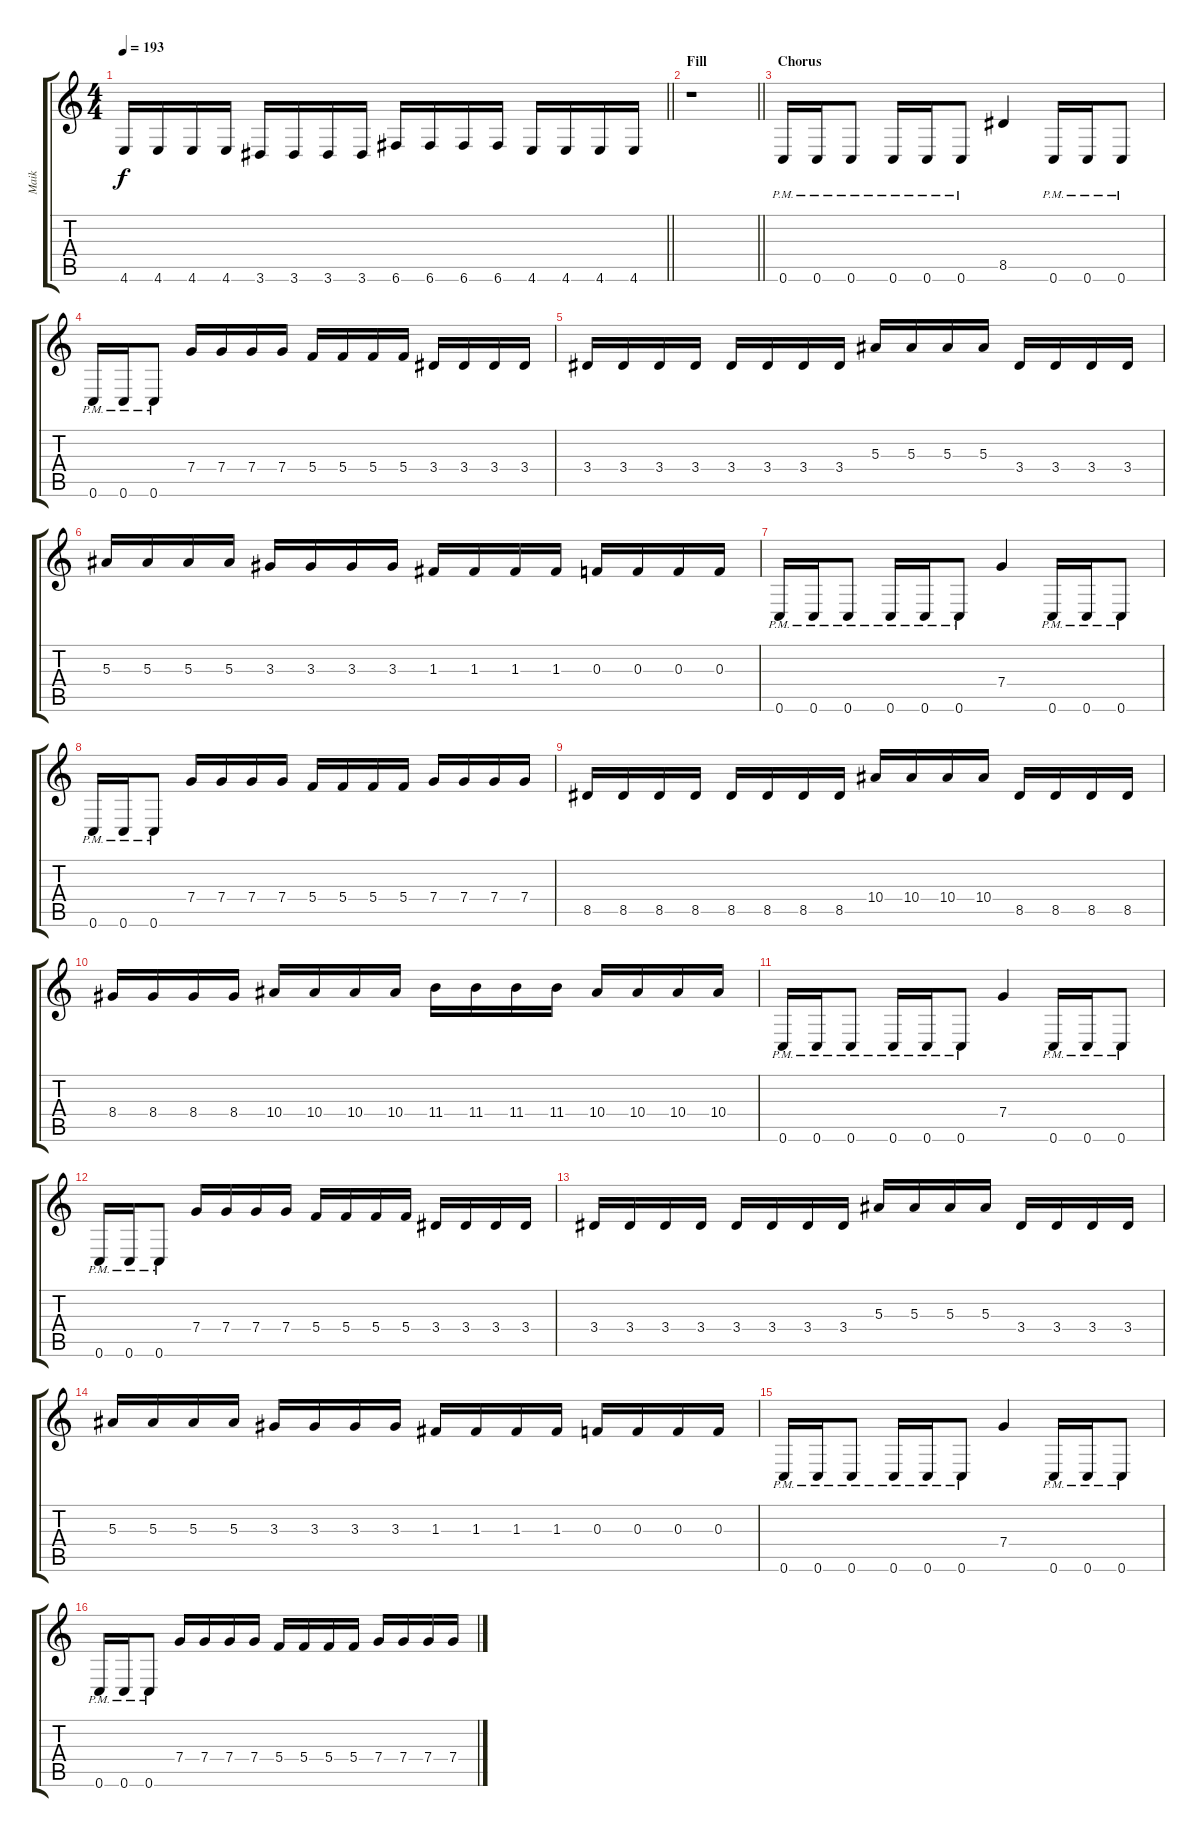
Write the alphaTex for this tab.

\track ("Maik" "Maik") {instrument distortionguitar}
\staff {score tabs}
\tuning (D4 A3 F3 C3 G2 C2) {hide}
\ts (4 4)
\tempo 193
\clef g2
\barLineRight lightlight
\ks c
4.6.16{dy f} 4.6.16 4.6.16 4.6.16 3.6.16 3.6.16 3.6.16 3.6.16 6.6.16 6.6.16 6.6.16 6.6.16 4.6.16 4.6.16 4.6.16 4.6.16 |
\section ("" "Fill")
\barLineRight lightlight
r.1 |
\section ("" "Chorus")
0.6{pm}.16 0.6{pm}.16 0.6{pm}.8 0.6{pm}.16 0.6{pm}.16 0.6{pm}.8 8.5.4 0.6{pm}.16 0.6{pm}.16 0.6{pm}.8 |
0.6{pm}.16 0.6{pm}.16 0.6{pm}.8 7.4.16 7.4.16 7.4.16 7.4.16 5.4.16 5.4.16 5.4.16 5.4.16 3.4.16 3.4.16 3.4.16 3.4.16 |
3.4.16 3.4.16 3.4.16 3.4.16 3.4.16 3.4.16 3.4.16 3.4.16 5.3.16 5.3.16 5.3.16 5.3.16 3.4.16 3.4.16 3.4.16 3.4.16 |
5.3.16 5.3.16 5.3.16 5.3.16 3.3.16 3.3.16 3.3.16 3.3.16 1.3.16 1.3.16 1.3.16 1.3.16 0.3.16 0.3.16 0.3.16 0.3.16 |
0.6{pm}.16 0.6{pm}.16 0.6{pm}.8 0.6{pm}.16 0.6{pm}.16 0.6{pm}.8 7.4.4 0.6{pm}.16 0.6{pm}.16 0.6{pm}.8 |
0.6{pm}.16 0.6{pm}.16 0.6{pm}.8 7.4.16 7.4.16 7.4.16 7.4.16 5.4.16 5.4.16 5.4.16 5.4.16 7.4.16 7.4.16 7.4.16 7.4.16 |
8.5.16 8.5.16 8.5.16 8.5.16 8.5.16 8.5.16 8.5.16 8.5.16 10.4.16 10.4.16 10.4.16 10.4.16 8.5.16 8.5.16 8.5.16 8.5.16 |
8.4.16 8.4.16 8.4.16 8.4.16 10.4.16 10.4.16 10.4.16 10.4.16 11.4.16 11.4.16 11.4.16 11.4.16 10.4.16 10.4.16 10.4.16 10.4.16 |
0.6{pm}.16 0.6{pm}.16 0.6{pm}.8 0.6{pm}.16 0.6{pm}.16 0.6{pm}.8 7.4.4 0.6{pm}.16 0.6{pm}.16 0.6{pm}.8 |
0.6{pm}.16 0.6{pm}.16 0.6{pm}.8 7.4.16 7.4.16 7.4.16 7.4.16 5.4.16 5.4.16 5.4.16 5.4.16 3.4.16 3.4.16 3.4.16 3.4.16 |
3.4.16 3.4.16 3.4.16 3.4.16 3.4.16 3.4.16 3.4.16 3.4.16 5.3.16 5.3.16 5.3.16 5.3.16 3.4.16 3.4.16 3.4.16 3.4.16 |
5.3.16 5.3.16 5.3.16 5.3.16 3.3.16 3.3.16 3.3.16 3.3.16 1.3.16 1.3.16 1.3.16 1.3.16 0.3.16 0.3.16 0.3.16 0.3.16 |
0.6{pm}.16 0.6{pm}.16 0.6{pm}.8 0.6{pm}.16 0.6{pm}.16 0.6{pm}.8 7.4.4 0.6{pm}.16 0.6{pm}.16 0.6{pm}.8 |
0.6{pm}.16 0.6{pm}.16 0.6{pm}.8 7.4.16 7.4.16 7.4.16 7.4.16 5.4.16 5.4.16 5.4.16 5.4.16 7.4.16 7.4.16 7.4.16 7.4.16
